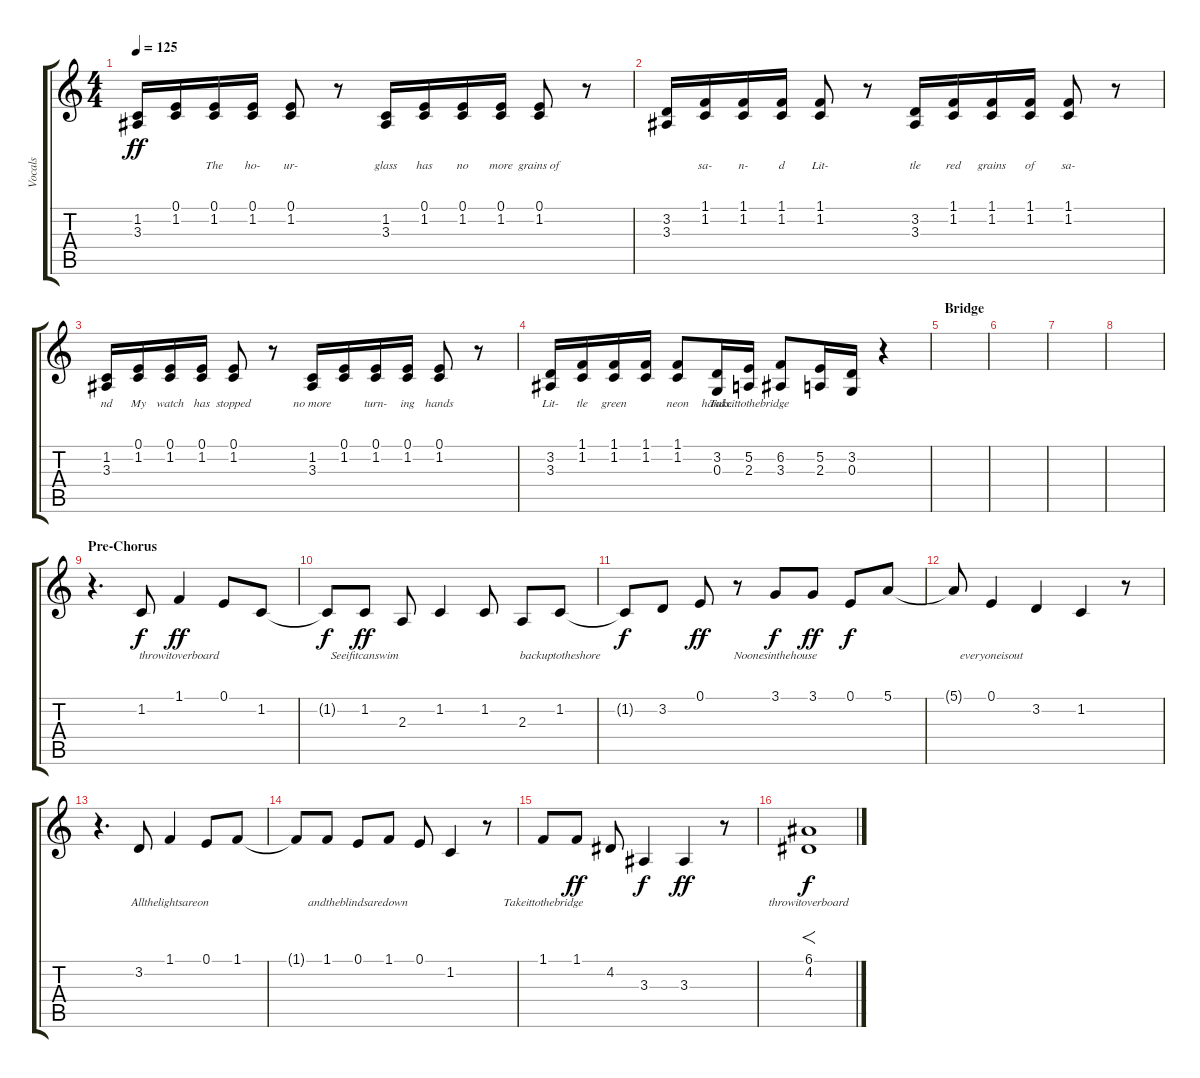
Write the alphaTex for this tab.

\track ("Vocals" "Vocals") {instrument lead5charang}
\staff {score tabs}
\tuning (E4 B3 G3 D3 A2 E2) {hide}
\ts (4 4)
\tempo 125
\clef g2
\ks c
(1.2 3.3).16{lyrics (0 "") lyrics (1 "") lyrics (2 "") lyrics (3 "") lyrics (4 "") dy ff} (0.1 1.2).16{lyrics (0 "") lyrics (1 "") lyrics (2 "") lyrics (3 "") lyrics (4 "")} (0.1 1.2).16{lyrics (0 "The") lyrics (1 "") lyrics (2 "") lyrics (3 "") lyrics (4 "")} (0.1 1.2).16{lyrics (0 "ho-") lyrics (1 "") lyrics (2 "") lyrics (3 "") lyrics (4 "")} (0.1 1.2).8{lyrics (0 "ur-") lyrics (1 "") lyrics (2 "") lyrics (3 "") lyrics (4 "")} r.8 (1.2 3.3).16{lyrics (0 "glass") lyrics (1 "") lyrics (2 "") lyrics (3 "") lyrics (4 "")} (0.1 1.2).16{lyrics (0 "has") lyrics (1 "") lyrics (2 "") lyrics (3 "") lyrics (4 "")} (0.1 1.2).16{lyrics (0 "no") lyrics (1 "") lyrics (2 "") lyrics (3 "") lyrics (4 "")} (0.1 1.2).16{lyrics (0 "more") lyrics (1 "") lyrics (2 "") lyrics (3 "") lyrics (4 "")} (0.1 1.2).8{lyrics (0 "grains of") lyrics (1 "") lyrics (2 "") lyrics (3 "") lyrics (4 "")} r.8 |
(3.2 3.3).16{lyrics (0 "") lyrics (1 "") lyrics (2 "") lyrics (3 "") lyrics (4 "")} (1.1 1.2).16{lyrics (0 "sa-") lyrics (1 "") lyrics (2 "") lyrics (3 "") lyrics (4 "")} (1.1 1.2).16{lyrics (0 "n-") lyrics (1 "") lyrics (2 "") lyrics (3 "") lyrics (4 "")} (1.1 1.2).16{lyrics (0 "d") lyrics (1 "") lyrics (2 "") lyrics (3 "") lyrics (4 "")} (1.1 1.2).8{lyrics (0 "Lit-") lyrics (1 "") lyrics (2 "") lyrics (3 "") lyrics (4 "")} r.8 (3.2 3.3).16{lyrics (0 "tle") lyrics (1 "") lyrics (2 "") lyrics (3 "") lyrics (4 "")} (1.1 1.2).16{lyrics (0 "red") lyrics (1 "") lyrics (2 "") lyrics (3 "") lyrics (4 "")} (1.1 1.2).16{lyrics (0 "grains") lyrics (1 "") lyrics (2 "") lyrics (3 "") lyrics (4 "")} (1.1 1.2).16{lyrics (0 "of") lyrics (1 "") lyrics (2 "") lyrics (3 "") lyrics (4 "")} (1.1 1.2).8{lyrics (0 "sa-") lyrics (1 "") lyrics (2 "") lyrics (3 "") lyrics (4 "")} r.8 |
(1.2 3.3).16{lyrics (0 "nd") lyrics (1 "") lyrics (2 "") lyrics (3 "") lyrics (4 "")} (0.1 1.2).16{lyrics (0 "My") lyrics (1 "") lyrics (2 "") lyrics (3 "") lyrics (4 "")} (0.1 1.2).16{lyrics (0 "watch") lyrics (1 "") lyrics (2 "") lyrics (3 "") lyrics (4 "")} (0.1 1.2).16{lyrics (0 "has") lyrics (1 "") lyrics (2 "") lyrics (3 "") lyrics (4 "")} (0.1 1.2).8{lyrics (0 "stopped") lyrics (1 "") lyrics (2 "") lyrics (3 "") lyrics (4 "")} r.8 (1.2 3.3).16{lyrics (0 "no more") lyrics (1 "") lyrics (2 "") lyrics (3 "") lyrics (4 "")} (0.1 1.2).16{lyrics (0 "") lyrics (1 "") lyrics (2 "") lyrics (3 "") lyrics (4 "")} (0.1 1.2).16{lyrics (0 "turn-") lyrics (1 "") lyrics (2 "") lyrics (3 "") lyrics (4 "")} (0.1 1.2).16{lyrics (0 "ing") lyrics (1 "") lyrics (2 "") lyrics (3 "") lyrics (4 "")} (0.1 1.2).8{lyrics (0 "hands") lyrics (1 "") lyrics (2 "") lyrics (3 "") lyrics (4 "")} r.8 |
(3.2 3.3).16{lyrics (0 "Lit-") lyrics (1 "") lyrics (2 "") lyrics (3 "") lyrics (4 "")} (1.1 1.2).16{lyrics (0 "tle") lyrics (1 "") lyrics (2 "") lyrics (3 "") lyrics (4 "")} (1.1 1.2).16{lyrics (0 "green") lyrics (1 "") lyrics (2 "") lyrics (3 "") lyrics (4 "")} (1.1 1.2).16{lyrics (0 "") lyrics (1 "") lyrics (2 "") lyrics (3 "") lyrics (4 "")} (1.1 1.2).8{lyrics (0 "neon") lyrics (1 "") lyrics (2 "") lyrics (3 "") lyrics (4 "")} (3.2 0.3).16{lyrics (0 "hands.") lyrics (1 "") lyrics (2 "") lyrics (3 "") lyrics (4 "")} (5.2 2.3).16{lyrics (0 "Takeittothebridge") lyrics (1 "") lyrics (2 "") lyrics (3 "") lyrics (4 "")} (6.2 3.3).8{lyrics (0 "") lyrics (1 "") lyrics (2 "") lyrics (3 "") lyrics (4 "")} (5.2 2.3).16{lyrics (0 "") lyrics (1 "") lyrics (2 "") lyrics (3 "") lyrics (4 "")} (3.2 0.3).16{lyrics (0 "") lyrics (1 "") lyrics (2 "") lyrics (3 "") lyrics (4 "")} r.4 |
\section ("" "Bridge")
|
|
|
|
\section ("" "Pre-Chorus")
r.4{d} 1.2.8{lyrics (0 "") lyrics (1 "") lyrics (2 "") lyrics (3 "") lyrics (4 "") dy f} 1.1.4{lyrics (0 "throwitoverboard") lyrics (1 "") lyrics (2 "") lyrics (3 "") lyrics (4 "") dy ff} 0.1.8{lyrics (0 "") lyrics (1 "") lyrics (2 "") lyrics (3 "") lyrics (4 "")} 1.2.8{lyrics (0 "") lyrics (1 "") lyrics (2 "") lyrics (3 "") lyrics (4 "")} |
1.2{t}.8{lyrics (0 "") lyrics (1 "") lyrics (2 "") lyrics (3 "") lyrics (4 "") dy f} 1.2.8{lyrics (0 "Seeifitcanswim") lyrics (1 "") lyrics (2 "") lyrics (3 "") lyrics (4 "") dy ff} 2.3.8{lyrics (0 "") lyrics (1 "") lyrics (2 "") lyrics (3 "") lyrics (4 "")} 1.2.4{lyrics (0 "") lyrics (1 "") lyrics (2 "") lyrics (3 "") lyrics (4 "")} 1.2.8{lyrics (0 "") lyrics (1 "") lyrics (2 "") lyrics (3 "") lyrics (4 "")} 2.3.8{lyrics (0 "") lyrics (1 "") lyrics (2 "") lyrics (3 "") lyrics (4 "")} 1.2.8{lyrics (0 "backuptotheshore") lyrics (1 "") lyrics (2 "") lyrics (3 "") lyrics (4 "")} |
1.2{t}.8{lyrics (0 "") lyrics (1 "") lyrics (2 "") lyrics (3 "") lyrics (4 "") dy f} 3.2.8{lyrics (0 "") lyrics (1 "") lyrics (2 "") lyrics (3 "") lyrics (4 "")} 0.1.8{lyrics (0 "") lyrics (1 "") lyrics (2 "") lyrics (3 "") lyrics (4 "") dy ff} r.8 3.1.8{lyrics (0 "Noonesinthehouse") lyrics (1 "") lyrics (2 "") lyrics (3 "") lyrics (4 "") dy f} 3.1.8{lyrics (0 "") lyrics (1 "") lyrics (2 "") lyrics (3 "") lyrics (4 "") dy ff} 0.1.8{lyrics (0 "") lyrics (1 "") lyrics (2 "") lyrics (3 "") lyrics (4 "") dy f} 5.1.8{lyrics (0 "") lyrics (1 "") lyrics (2 "") lyrics (3 "") lyrics (4 "")} |
5.1{t}.8{lyrics (0 "") lyrics (1 "") lyrics (2 "") lyrics (3 "") lyrics (4 "")} 0.1.4{lyrics (0 "everyoneisout") lyrics (1 "") lyrics (2 "") lyrics (3 "") lyrics (4 "")} 3.2.4{lyrics (0 "") lyrics (1 "") lyrics (2 "") lyrics (3 "") lyrics (4 "")} 1.2.4{lyrics (0 "") lyrics (1 "") lyrics (2 "") lyrics (3 "") lyrics (4 "")} r.8 |
r.4{d} 3.2.8{lyrics (0 "") lyrics (1 "") lyrics (2 "") lyrics (3 "") lyrics (4 "")} 1.1.4{lyrics (0 "Allthelightsareon") lyrics (1 "") lyrics (2 "") lyrics (3 "") lyrics (4 "")} 0.1.8{lyrics (0 "") lyrics (1 "") lyrics (2 "") lyrics (3 "") lyrics (4 "")} 1.1.8{lyrics (0 "") lyrics (1 "") lyrics (2 "") lyrics (3 "") lyrics (4 "")} |
1.1{t}.8{lyrics (0 "") lyrics (1 "") lyrics (2 "") lyrics (3 "") lyrics (4 "")} 1.1.8{lyrics (0 "") lyrics (1 "") lyrics (2 "") lyrics (3 "") lyrics (4 "")} 0.1.8{lyrics (0 "andtheblindsaredown") lyrics (1 "") lyrics (2 "") lyrics (3 "") lyrics (4 "")} 1.1.8{lyrics (0 "") lyrics (1 "") lyrics (2 "") lyrics (3 "") lyrics (4 "")} 0.1.8{lyrics (0 "") lyrics (1 "") lyrics (2 "") lyrics (3 "") lyrics (4 "")} 1.2.4{lyrics (0 "") lyrics (1 "") lyrics (2 "") lyrics (3 "") lyrics (4 "")} r.8 |
1.1.8{lyrics (0 "Takeittothebridge") lyrics (1 "") lyrics (2 "") lyrics (3 "") lyrics (4 "")} 1.1.8{lyrics (0 "") lyrics (1 "") lyrics (2 "") lyrics (3 "") lyrics (4 "") dy ff} 4.2.8{lyrics (0 "") lyrics (1 "") lyrics (2 "") lyrics (3 "") lyrics (4 "")} 3.3.4{lyrics (0 "") lyrics (1 "") lyrics (2 "") lyrics (3 "") lyrics (4 "") dy f} 3.3.4{lyrics (0 "") lyrics (1 "") lyrics (2 "") lyrics (3 "") lyrics (4 "") dy ff} r.8 |
(6.1 4.2).1{f lyrics (0 "throwitoverboard") lyrics (1 "") lyrics (2 "") lyrics (3 "") lyrics (4 "") dy f}
